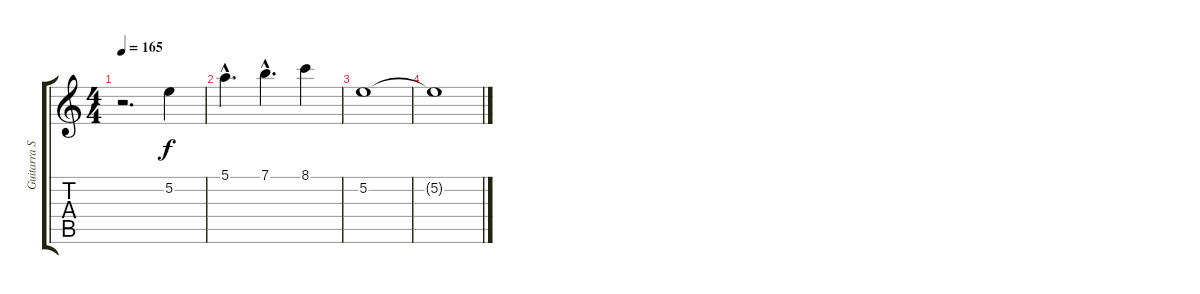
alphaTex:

\track ("Guitarra Solo" "Guitarra S") {instrument overdrivenguitar}
\staff {score tabs}
\tuning (E4 B3 G3 D3 A2 E2) {hide}
\ts (4 4)
\tempo 165
\clef g2
\ks c
r.2{d dy f} 5.2.4 |
5.1{hac}.4{d} 7.1{hac}.4{d} 8.1.4 |
5.2.1 |
5.2{t}.1
